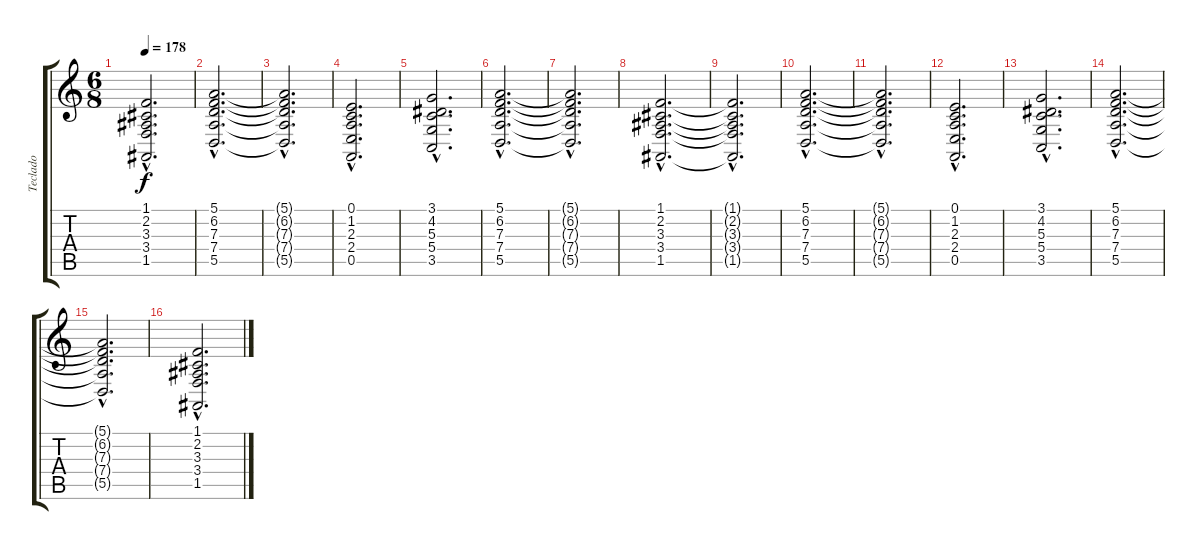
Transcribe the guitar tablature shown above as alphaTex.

\track ("Teclado" "Teclado") {instrument choiraahs}
\staff {score tabs}
\tuning (E4 B3 G3 D3 A2 E2) {hide}
\ts (6 8)
\tempo 178
\clef g2
\ks c
(1.1{hac t} 2.2{hac t} 3.3{hac t} 3.4{hac t} 1.5{hac t}).2{d dy f} |
(5.1{hac} 6.2{hac} 7.3{hac} 7.4{hac} 5.5{hac}).2{d} |
(5.1{hac t} 6.2{hac t} 7.3{hac t} 7.4{hac t} 5.5{hac t}).2{d} |
(0.1{hac} 1.2{hac} 2.3{hac} 2.4{hac} 0.5{hac}).2{d} |
(3.1{hac} 4.2{hac} 5.3{hac} 5.4{hac} 3.5{hac}).2{d} |
(5.1{hac} 6.2{hac} 7.3{hac} 7.4{hac} 5.5{hac}).2{d} |
(5.1{hac t} 6.2{hac t} 7.3{hac t} 7.4{hac t} 5.5{hac t}).2{d} |
(1.1{hac} 2.2{hac} 3.3{hac} 3.4{hac} 1.5{hac}).2{d} |
(1.1{hac t} 2.2{hac t} 3.3{hac t} 3.4{hac t} 1.5{hac t}).2{d} |
(5.1{hac} 6.2{hac} 7.3{hac} 7.4{hac} 5.5{hac}).2{d} |
(5.1{hac t} 6.2{hac t} 7.3{hac t} 7.4{hac t} 5.5{hac t}).2{d} |
(0.1{hac} 1.2{hac} 2.3{hac} 2.4{hac} 0.5{hac}).2{d} |
(3.1{hac} 4.2{hac} 5.3{hac} 5.4{hac} 3.5{hac}).2{d} |
(5.1{hac} 6.2{hac} 7.3{hac} 7.4{hac} 5.5{hac}).2{d} |
(5.1{hac t} 6.2{hac t} 7.3{hac t} 7.4{hac t} 5.5{hac t}).2{d} |
(1.1{hac} 2.2{hac} 3.3{hac} 3.4{hac} 1.5{hac}).2{d}
